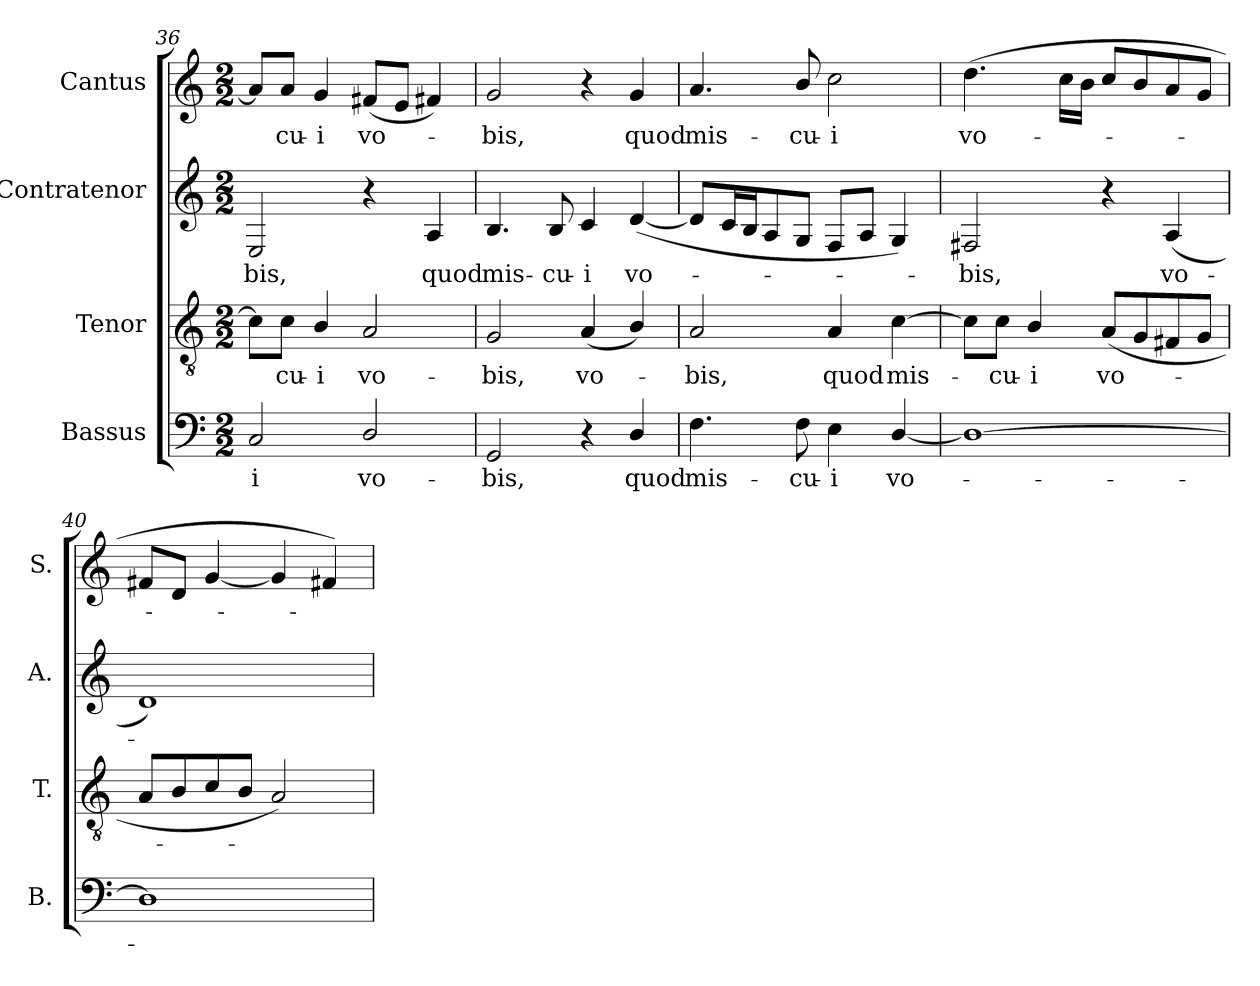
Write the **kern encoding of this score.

**kern	**text	**kern	**text	**kern	**text	**kern	**text
*part4	*part4	*part3	*part3	*part2	*part2	*part1	*part1
*staff4	*staff4	*staff3	*staff3	*staff2	*staff2	*staff1	*staff1
*I"Bassus	*	*I"Tenor	*	*I"Contratenor	*	*I"Cantus	*
*I'B.	*	*I'T.	*	*I'A.	*	*I'S.	*
*clefF4	*	*clefGv2	*	*clefG2	*	*clefG2	*
*	*	*ITrd7c12	*	*	*	*	*
*k[]	*	*k[]	*	*k[]	*	*k[]	*
*C:	*	*C:	*	*C:	*	*C:	*
*M2/2	*	*M2/2	*	*M2/2	*	*M2/2	*
=36	=36	=36	=36	=36	=36	=36	=36
!	!LO:LY:b:color=#000000	!	!	!	!	!	!
!	!	!	!	!	!LO:LY:b:color=#000000	!	!
2Ci/	-i	8Ci\L]	.	2Ei/	-bis,	8ai/L]	.
!	!	!	!LO:LY:b:color=#000000	!	!	!	!
!	!	!	!	!	!	!	!LO:LY:b:color=#000000
.	.	8Ci\J	-cu-	.	.	8ai/J	-cu-
!	!	!	!LO:LY:b:color=#000000	!	!	!	!
!	!	!	!	!	!	!	!LO:LY:b:color=#000000
.	.	4BBi/	-i	.	.	4gi/	-i
!	!LO:LY:b:color=#000000	!	!	!	!	!	!
!	!	!	!LO:LY:b:color=#000000	!	!	!	!
!	!	!	!	!	!	!	!LO:LY:b:color=#000000
2Di/	vo-	2AAi/	vo-	4r	.	(8f#Xi/L	vo-
.	.	.	.	.	.	8ei/J	.
!	!	!	!	!	!LO:LY:b:color=#000000	!	!
.	.	.	.	4Ai/	quod	4f#Xi/)	.
=37	=37	=37	=37	=37	=37	=37	=37
!	!LO:LY:b:color=#000000	!	!	!	!	!	!
!	!	!	!LO:LY:b:color=#000000	!	!	!	!
!	!	!	!	!	!LO:LY:b:color=#000000	!	!
!	!	!	!	!	!	!	!LO:LY:b:color=#000000
2GGi/	-bis,	2GGi/	-bis,	4.Bi/	mis-	2gi/	-bis,
!	!	!	!	!	!LO:LY:b:color=#000000	!	!
.	.	.	.	8Bi/	-cu-	.	.
!	!	!	!LO:LY:b:color=#000000	!	!	!	!
!	!	!	!	!	!LO:LY:b:color=#000000	!	!
4r	.	(4AAi/	vo-	4ci/	-i	4r	.
!	!LO:LY:b:color=#000000	!	!	!	!	!	!
!	!	!	!	!	!LO:LY:b:color=#000000	!	!
!	!	!	!	!	!	!	!LO:LY:b:color=#000000
4Di/	quod	4BBi/)	.	([4di/	vo-	4gi/	quod
=38	=38	=38	=38	=38	=38	=38	=38
!	!LO:LY:b:color=#000000	!	!	!	!	!	!
!	!	!	!LO:LY:b:color=#000000	!	!	!	!
!	!	!	!	!	!	!	!LO:LY:b:color=#000000
4.Fi\	mis-	2AAi/	-bis,	8di/L]	.	4.ai/	mis-
.	.	.	.	16ci/L	.	.	.
.	.	.	.	16Bi/J	.	.	.
.	.	.	.	8Ai/	.	.	.
!	!LO:LY:b:color=#000000	!	!	!	!	!	!
!	!	!	!	!	!	!	!LO:LY:b:color=#000000
8Fi\	-cu-	.	.	8Gi/J	.	8bi/	-cu-
!	!LO:LY:b:color=#000000	!	!	!	!	!	!
!	!	!	!LO:LY:b:color=#000000	!	!	!	!
!	!	!	!	!	!	!	!LO:LY:b:color=#000000
4Ei\	-i	4AAi/	quod	8Fi/L	.	2cci\	-i
.	.	.	.	8Ai/J	.	.	.
!	!LO:LY:b:color=#000000	!	!	!	!	!	!
!	!	!	!LO:LY:b:color=#000000	!	!	!	!
[4Di/	vo-	[4Ci\	mis-	4Gi/)	.	.	.
=39	=39	=39	=39	=39	=39	=39	=39
!	!	!	!	!	!LO:LY:b:color=#000000	!	!
!	!	!	!	!	!	!	!LO:LY:b:color=#000000
1Di_	.	8Ci\L]	.	2F#Xi/	-bis,	(4.ddi\	vo-
!	!	!	!LO:LY:b:color=#000000	!	!	!	!
.	.	8Ci\J	-cu-	.	.	.	.
!	!	!	!LO:LY:b:color=#000000	!	!	!	!
.	.	4BBi/	-i	.	.	.	.
.	.	.	.	.	.	16cci\LL	.
.	.	.	.	.	.	16bi\JJ	.
!	!	!	!LO:LY:b:color=#000000	!	!	!	!
.	.	(8AAi/L	vo-	4r	.	8cci/L	.
.	.	8GGi/	.	.	.	8bi/	.
!	!	!	!	!	!LO:LY:b:color=#000000	!	!
.	.	8FF#Xi/	.	(4Ai/	vo-	8ai/	.
.	.	8GGi/J	.	.	.	8gi/J	.
=40	=40	=40	=40	=40	=40	=40	=40
1Di]	.	8AAi/L	.	1di)	.	8f#Xi/L	.
.	.	8BBi/	.	.	.	8di/J	.
.	.	8Ci/	.	.	.	[4gi/	.
.	.	8BBi/J	.	.	.	.	.
.	.	2AAi/)	.	.	.	4gi/]	.
.	.	.	.	.	.	4f#Xi/)	.
=	=	=	=	=	=	=	=
*-	*-	*-	*-	*-	*-	*-	*-
